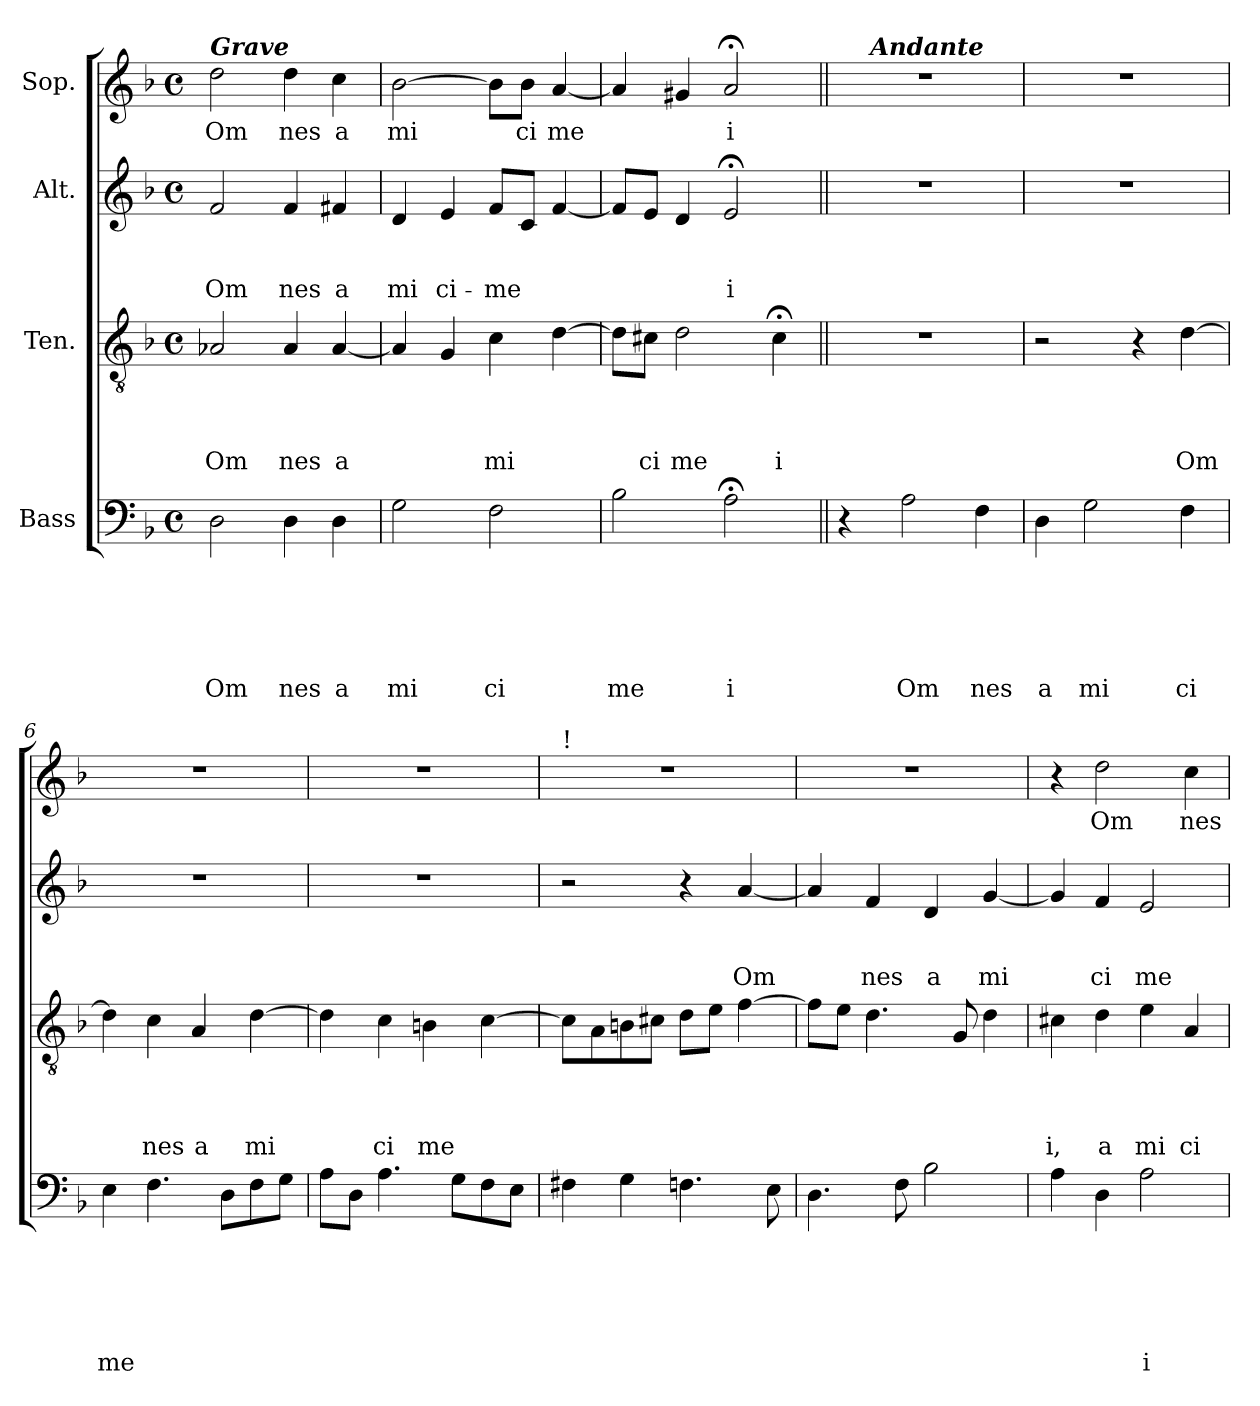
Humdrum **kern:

**kern	**text	**text	**text	**text	**text	**text	**kern	**text	**text	**text	**text	**kern	**text	**text	**text	**kern	**text
*part4	*part4	*part4	*part4	*part4	*part4	*part4	*part3	*part3	*part3	*part3	*part3	*part2	*part2	*part2	*part2	*part1	*part1
*staff4	*staff4	*staff4	*staff4	*staff4	*staff4	*staff4	*staff3	*staff3	*staff3	*staff3	*staff3	*staff2	*staff2	*staff2	*staff2	*staff1	*staff1
*I"Bass	*	*	*	*	*	*	*I"Ten.	*	*	*	*	*I"Alt.	*	*	*	*I"Sop.	*
*clefF4	*	*	*	*	*	*	*clefGv2	*	*	*	*	*clefG2	*	*	*	*clefG2	*
*k[b-]	*	*	*	*	*	*	*k[b-]	*	*	*	*	*k[b-]	*	*	*	*k[b-]	*
*F:	*	*	*	*	*	*	*F:	*	*	*	*	*F:	*	*	*	*F:	*
*M4/4	*	*	*	*	*	*	*M4/4	*	*	*	*	*M4/4	*	*	*	*M4/4	*
*met(c)	*	*	*	*	*	*	*met(c)	*	*	*	*	*met(c)	*	*	*	*met(c)	*
=1	=1	=1	=1	=1	=1	=1	=1	=1	=1	=1	=1	=1	=1	=1	=1	=1	=1
!	!	!	!	!	!	!	!	!	!	!	!	!	!	!	!	!LO:TX:a:Bi:t=Grave	!
!	!	!	!	!	!	!LO:LY:b	!	!	!	!	!LO:LY:b	!	!	!	!LO:LY:b	!	!LO:LY:b
2D\	.	.	.	.	.	Om	2A-X/	.	.	.	Om	2f/	.	.	Om	2dd\	Om
!	!	!	!	!	!	!LO:LY:b	!	!	!	!	!LO:LY:b	!	!	!	!LO:LY:b	!	!LO:LY:b
4D\	.	.	.	.	.	nes	4A-/	.	.	.	nes	4f/	.	.	nes	4dd\	nes
!	!	!	!	!	!	!LO:LY:b	!	!	!	!	!LO:LY:b	!	!	!	!LO:LY:b	!	!LO:LY:b
4D\	.	.	.	.	.	a	[<4A-/	.	.	.	a	4f#X/	.	.	a	4cc\	a
=2	=2	=2	=2	=2	=2	=2	=2	=2	=2	=2	=2	=2	=2	=2	=2	=2	=2
!	!	!	!	!	!	!LO:LY:b	!	!	!	!	!	!	!	!	!LO:LY:b	!	!LO:LY:b
2G\	.	.	.	.	.	mi	4A-/]	.	.	.	.	4d/	.	.	mi	[>2b-\	mi
!	!	!	!	!	!	!	!	!	!	!	!	!	!	!	!LO:LY:b	!	!
.	.	.	.	.	.	.	4G/	.	.	.	.	4e/	.	.	ci-	.	.
!	!	!	!	!	!	!LO:LY:b	!	!	!	!	!LO:LY:b	!	!	!	!LO:LY:b	!	!
2F\	.	.	.	.	.	ci	4c\	.	.	.	mi	8f/L	.	.	-me	8b-\L]	.
!	!	!	!	!	!	!	!	!	!	!	!	!	!	!	!	!	!LO:LY:b
.	.	.	.	.	.	.	.	.	.	.	.	8c/J	.	.	.	8b-\J	ci
!	!	!	!	!	!	!	!	!	!	!	!	!	!	!	!	!	!LO:LY:b
.	.	.	.	.	.	.	[>4d\	.	.	.	.	[<4f/	.	.	.	[<4a/	me
=3	=3	=3	=3	=3	=3	=3	=3	=3	=3	=3	=3	=3	=3	=3	=3	=3	=3
!	!	!	!	!	!	!LO:LY:b	!	!	!	!	!	!	!	!	!	!	!
2B-\	.	.	.	.	.	me	8d\L]	.	.	.	.	8f/L]	.	.	.	4a/]	.
!	!	!	!	!	!	!	!	!	!	!	!LO:LY:b	!	!	!	!	!	!
.	.	.	.	.	.	.	8c#X\J	.	.	.	ci	8e/J	.	.	.	.	.
!	!	!	!	!	!	!	!	!	!	!	!LO:LY:b	!	!	!	!	!	!
.	.	.	.	.	.	.	2d\	.	.	.	me	4d/	.	.	.	4g#X/	.
!	!	!	!	!	!	!LO:LY:b	!	!	!	!	!	!	!	!	!LO:LY:b	!	!LO:LY:b
2A;<\	.	.	.	.	.	i	.	.	.	.	.	2e;/	.	.	i	2a;/	i
!	!	!	!	!	!	!	!	!	!	!	!LO:LY:b	!	!	!	!	!	!
.	.	.	.	.	.	.	4c#;<\	.	.	.	i	.	.	.	.	.	.
=4||	=4||	=4||	=4||	=4||	=4||	=4||	=4||	=4||	=4||	=4||	=4||	=4||	=4||	=4||	=4||	=4||	=4||
*	*	*	*	*	*	*	*	*	*	*	*	*	*	*	*	*^	*
4r	.	.	.	.	.	.	1r	.	.	.	.	1r	.	.	.	1r	8ryy	.
!	!	!	!	!	!	!	!	!	!	!	!	!	!	!	!	!	!LO:TX:a:Bi:t=Andante	!
.	.	.	.	.	.	.	.	.	.	.	.	.	.	.	.	.	2..ryy	.
!	!	!	!	!	!	!LO:LY:b	!	!	!	!	!	!	!	!	!	!	!	!
2A\	.	.	.	.	.	Om	.	.	.	.	.	.	.	.	.	.	.	.
!	!	!	!	!	!	!LO:LY:b	!	!	!	!	!	!	!	!	!	!	!	!
4F\	.	.	.	.	.	nes	.	.	.	.	.	.	.	.	.	.	.	.
=5	=5	=5	=5	=5	=5	=5	=5	=5	=5	=5	=5	=5	=5	=5	=5	=5	=5	=5
!	!	!	!	!	!	!LO:LY:b	!	!	!	!	!	!	!	!	!	!	!	!
*	*	*	*	*	*	*	*	*	*	*	*	*	*	*	*	*v	*v	*
4D\	.	.	.	.	.	a	2r	.	.	.	.	1r	.	.	.	1r	.
!	!	!	!	!	!	!LO:LY:b	!	!	!	!	!	!	!	!	!	!	!
2G\	.	.	.	.	.	mi	.	.	.	.	.	.	.	.	.	.	.
.	.	.	.	.	.	.	4r	.	.	.	.	.	.	.	.	.	.
!	!	!	!	!	!	!LO:LY:b	!	!	!	!	!LO:LY:b	!	!	!	!	!	!
4F\	.	.	.	.	.	ci	[>4d\	.	.	.	Om	.	.	.	.	.	.
=6	=6	=6	=6	=6	=6	=6	=6	=6	=6	=6	=6	=6	=6	=6	=6	=6	=6
!	!	!	!	!	!	!LO:LY:b	!	!	!	!	!	!	!	!	!	!	!
4E\	.	.	.	.	.	me	4d\]	.	.	.	.	1r	.	.	.	1r	.
!	!	!	!	!	!	!	!	!	!	!	!LO:LY:b	!	!	!	!	!	!
4.F\	.	.	.	.	.	.	4c\	.	.	.	nes	.	.	.	.	.	.
!	!	!	!	!	!	!	!	!	!	!	!LO:LY:b	!	!	!	!	!	!
.	.	.	.	.	.	.	4A/	.	.	.	a	.	.	.	.	.	.
8D\L	.	.	.	.	.	.	.	.	.	.	.	.	.	.	.	.	.
!	!	!	!	!	!	!	!	!	!	!	!LO:LY:b	!	!	!	!	!	!
8F\	.	.	.	.	.	.	[>4d\	.	.	.	mi	.	.	.	.	.	.
8G\J	.	.	.	.	.	.	.	.	.	.	.	.	.	.	.	.	.
=7	=7	=7	=7	=7	=7	=7	=7	=7	=7	=7	=7	=7	=7	=7	=7	=7	=7
8A\L	.	.	.	.	.	.	4d\]	.	.	.	.	1r	.	.	.	1r	.
8D\J	.	.	.	.	.	.	.	.	.	.	.	.	.	.	.	.	.
!	!	!	!	!	!	!	!	!	!	!	!LO:LY:b	!	!	!	!	!	!
4.A\	.	.	.	.	.	.	4c\	.	.	.	ci	.	.	.	.	.	.
!	!	!	!	!	!	!	!	!	!	!	!LO:LY:b	!	!	!	!	!	!
.	.	.	.	.	.	.	4Bn\	.	.	.	me	.	.	.	.	.	.
8G\L	.	.	.	.	.	.	.	.	.	.	.	.	.	.	.	.	.
8F\	.	.	.	.	.	.	[<4c\	.	.	.	.	.	.	.	.	.	.
8E\J	.	.	.	.	.	.	.	.	.	.	.	.	.	.	.	.	.
!!LO:LB:g=z
=8	=8	=8	=8	=8	=8	=8	=8	=8	=8	=8	=8	=8	=8	=8	=8	=8	=8
!	!	!	!	!	!	!	!	!	!	!	!	!	!	!	!	!LO:TX:a:t=!	!
4F#X\	.	.	.	.	.	.	8c\L]	.	.	.	.	2r	.	.	.	1r	.
.	.	.	.	.	.	.	8A\	.	.	.	.	.	.	.	.	.	.
4G\	.	.	.	.	.	.	8Bn\	.	.	.	.	.	.	.	.	.	.
.	.	.	.	.	.	.	8c#X\J	.	.	.	.	.	.	.	.	.	.
4.Fn\	.	.	.	.	.	.	8d\L	.	.	.	.	4r	.	.	.	.	.
.	.	.	.	.	.	.	8e\J	.	.	.	.	.	.	.	.	.	.
!	!	!	!	!	!	!	!	!	!	!	!	!	!	!	!LO:LY:b	!	!
.	.	.	.	.	.	.	[>4f\	.	.	.	.	[<4a/	.	.	Om	.	.
8E\	.	.	.	.	.	.	.	.	.	.	.	.	.	.	.	.	.
=9	=9	=9	=9	=9	=9	=9	=9	=9	=9	=9	=9	=9	=9	=9	=9	=9	=9
4.D\	.	.	.	.	.	.	8f\L]	.	.	.	.	4a/]	.	.	.	1r	.
.	.	.	.	.	.	.	8e\J	.	.	.	.	.	.	.	.	.	.
!	!	!	!	!	!	!	!	!	!	!	!	!	!	!	!LO:LY:b	!	!
.	.	.	.	.	.	.	4.d\	.	.	.	.	4f/	.	.	nes	.	.
8F\	.	.	.	.	.	.	.	.	.	.	.	.	.	.	.	.	.
!	!	!	!	!	!	!	!	!	!	!	!	!	!	!	!LO:LY:b	!	!
2B-\	.	.	.	.	.	.	.	.	.	.	.	4d/	.	.	a	.	.
.	.	.	.	.	.	.	8G/	.	.	.	.	.	.	.	.	.	.
!	!	!	!	!	!	!	!	!	!	!	!	!	!	!	!LO:LY:b	!	!
.	.	.	.	.	.	.	4d\	.	.	.	.	[<4g/	.	.	mi	.	.
=10	=10	=10	=10	=10	=10	=10	=10	=10	=10	=10	=10	=10	=10	=10	=10	=10	=10
!	!	!	!	!	!	!	!	!	!	!	!LO:LY:b	!	!	!	!	!	!
4A\	.	.	.	.	.	.	4c#X\	.	.	.	i,	4g/]	.	.	.	4r	.
!	!	!	!	!	!	!	!	!	!	!	!LO:LY:b	!	!	!	!LO:LY:b	!	!LO:LY:b
4D\	.	.	.	.	.	.	4d\	.	.	.	a	4f/	.	.	ci	2dd\	Om
!	!	!	!	!	!	!LO:LY:b	!	!	!	!	!LO:LY:b	!	!	!	!LO:LY:b	!	!
2A\	.	.	.	.	.	i	4e\	.	.	.	mi	2e/	.	.	me	.	.
!	!	!	!	!	!	!	!	!	!	!	!LO:LY:b	!	!	!	!	!	!LO:LY:b
.	.	.	.	.	.	.	4A/	.	.	.	ci	.	.	.	.	4cc\	nes
=	=	=	=	=	=	=	=	=	=	=	=	=	=	=	=	=	=
*-	*-	*-	*-	*-	*-	*-	*-	*-	*-	*-	*-	*-	*-	*-	*-	*-	*-
